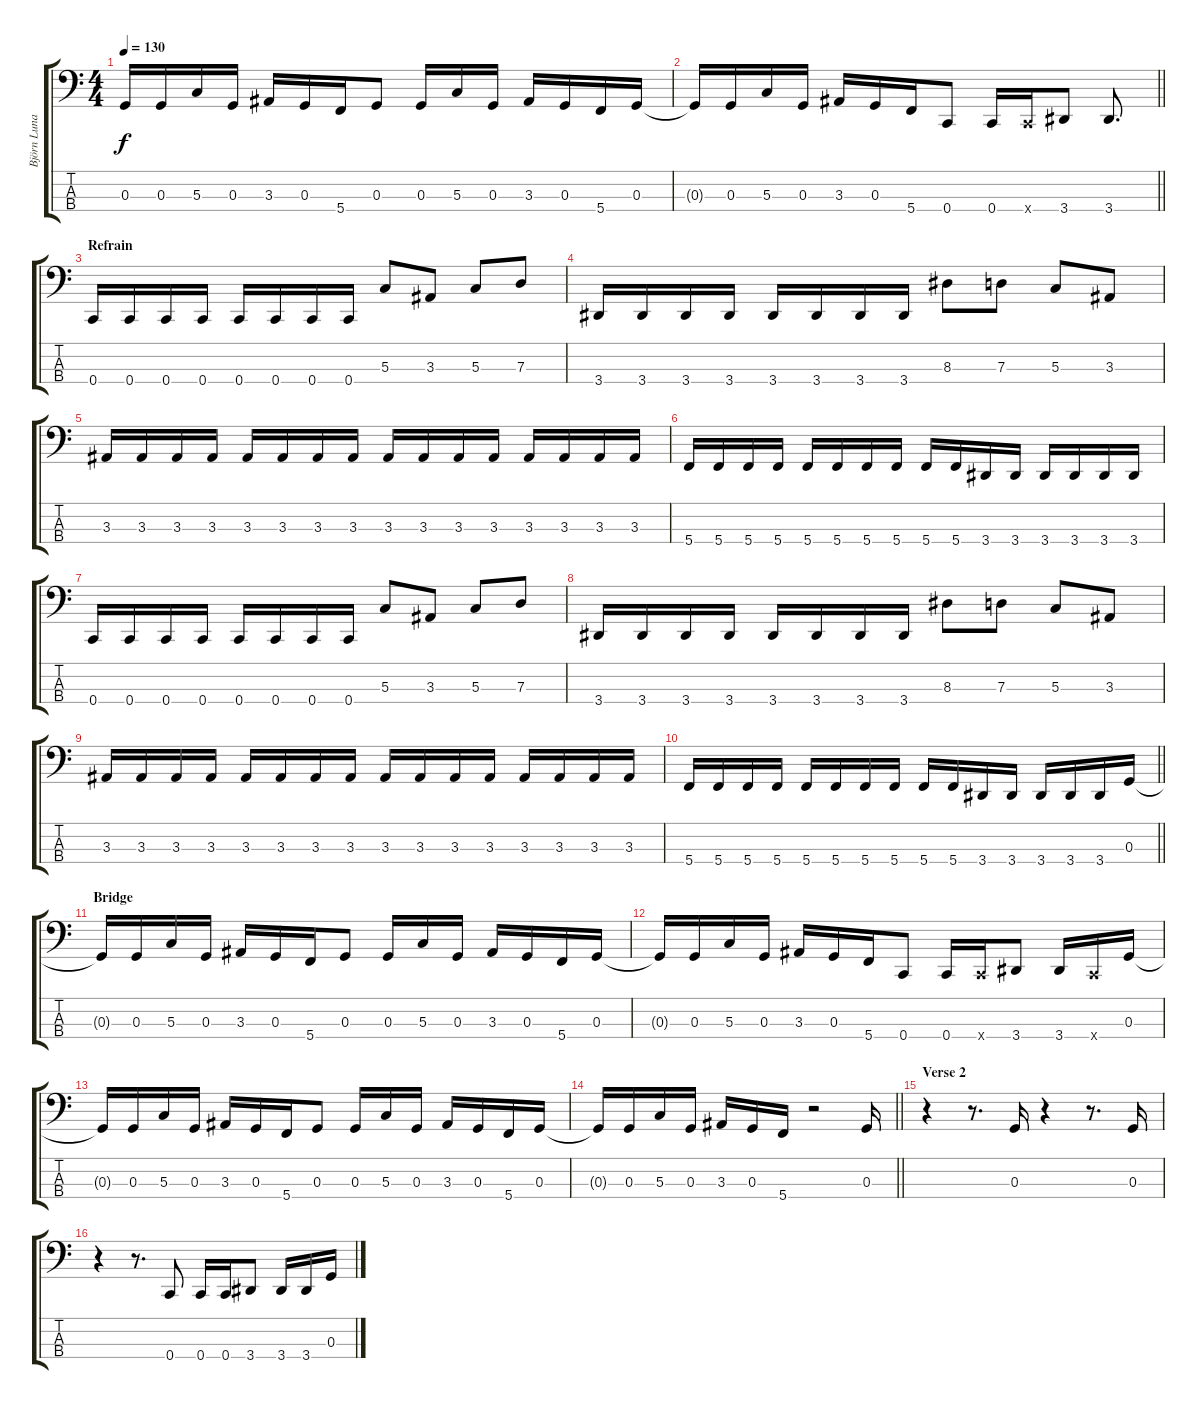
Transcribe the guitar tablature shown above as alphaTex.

\track ("Björn Luna" "Björn Luna") {instrument electricbasspick}
\staff {score tabs}
\tuning (F2 C2 G1 C1) {hide}
\ts (4 4)
\tempo 130
\clef f4
\ks c
0.3{t}.16{dy f} 0.3.16 5.3.16 0.3.16 3.3.16 0.3.16 5.4.16 0.3.8 0.3.16 5.3.16 0.3.16 3.3.16 0.3.16 5.4.16 0.3.16 |
\barLineRight lightlight
0.3{t}.16 0.3.16 5.3.16 0.3.16 3.3.16 0.3.16 5.4.16 0.4.8 0.4.16 0.4{x}.16 3.4.8 3.4.8{d} |
\section ("" "Refrain")
0.4.16 0.4.16 0.4.16 0.4.16 0.4.16 0.4.16 0.4.16 0.4.16 5.3.8 3.3.8 5.3.8 7.3.8 |
3.4.16 3.4.16 3.4.16 3.4.16 3.4.16 3.4.16 3.4.16 3.4.16 8.3.8 7.3.8 5.3.8 3.3.8 |
3.3.16 3.3.16 3.3.16 3.3.16 3.3.16 3.3.16 3.3.16 3.3.16 3.3.16 3.3.16 3.3.16 3.3.16 3.3.16 3.3.16 3.3.16 3.3.16 |
5.4.16 5.4.16 5.4.16 5.4.16 5.4.16 5.4.16 5.4.16 5.4.16 5.4.16 5.4.16 3.4.16 3.4.16 3.4.16 3.4.16 3.4.16 3.4.16 |
0.4.16 0.4.16 0.4.16 0.4.16 0.4.16 0.4.16 0.4.16 0.4.16 5.3.8 3.3.8 5.3.8 7.3.8 |
3.4.16 3.4.16 3.4.16 3.4.16 3.4.16 3.4.16 3.4.16 3.4.16 8.3.8 7.3.8 5.3.8 3.3.8 |
3.3.16 3.3.16 3.3.16 3.3.16 3.3.16 3.3.16 3.3.16 3.3.16 3.3.16 3.3.16 3.3.16 3.3.16 3.3.16 3.3.16 3.3.16 3.3.16 |
\barLineRight lightlight
5.4.16 5.4.16 5.4.16 5.4.16 5.4.16 5.4.16 5.4.16 5.4.16 5.4.16 5.4.16 3.4.16 3.4.16 3.4.16 3.4.16 3.4.16 0.3.16 |
\section ("" "Bridge")
0.3{t}.16 0.3.16 5.3.16 0.3.16 3.3.16 0.3.16 5.4.16 0.3.8 0.3.16 5.3.16 0.3.16 3.3.16 0.3.16 5.4.16 0.3.16 |
0.3{t}.16 0.3.16 5.3.16 0.3.16 3.3.16 0.3.16 5.4.16 0.4.8 0.4.16 0.4{x}.16 3.4.8 3.4.16 0.4{x}.16 0.3.16 |
0.3{t}.16 0.3.16 5.3.16 0.3.16 3.3.16 0.3.16 5.4.16 0.3.8 0.3.16 5.3.16 0.3.16 3.3.16 0.3.16 5.4.16 0.3.16 |
\barLineRight lightlight
0.3{t}.16 0.3.16 5.3.16 0.3.16 3.3.16 0.3.16 5.4.16 r.2 0.3.16 |
\section ("" "Verse 2")
r.4 r.8{d} 0.3.16 r.4 r.8{d} 0.3.16 |
r.4 r.8{d} 0.4.8 0.4.16 0.4.16 3.4.8 3.4.16 3.4.16 0.3.16
